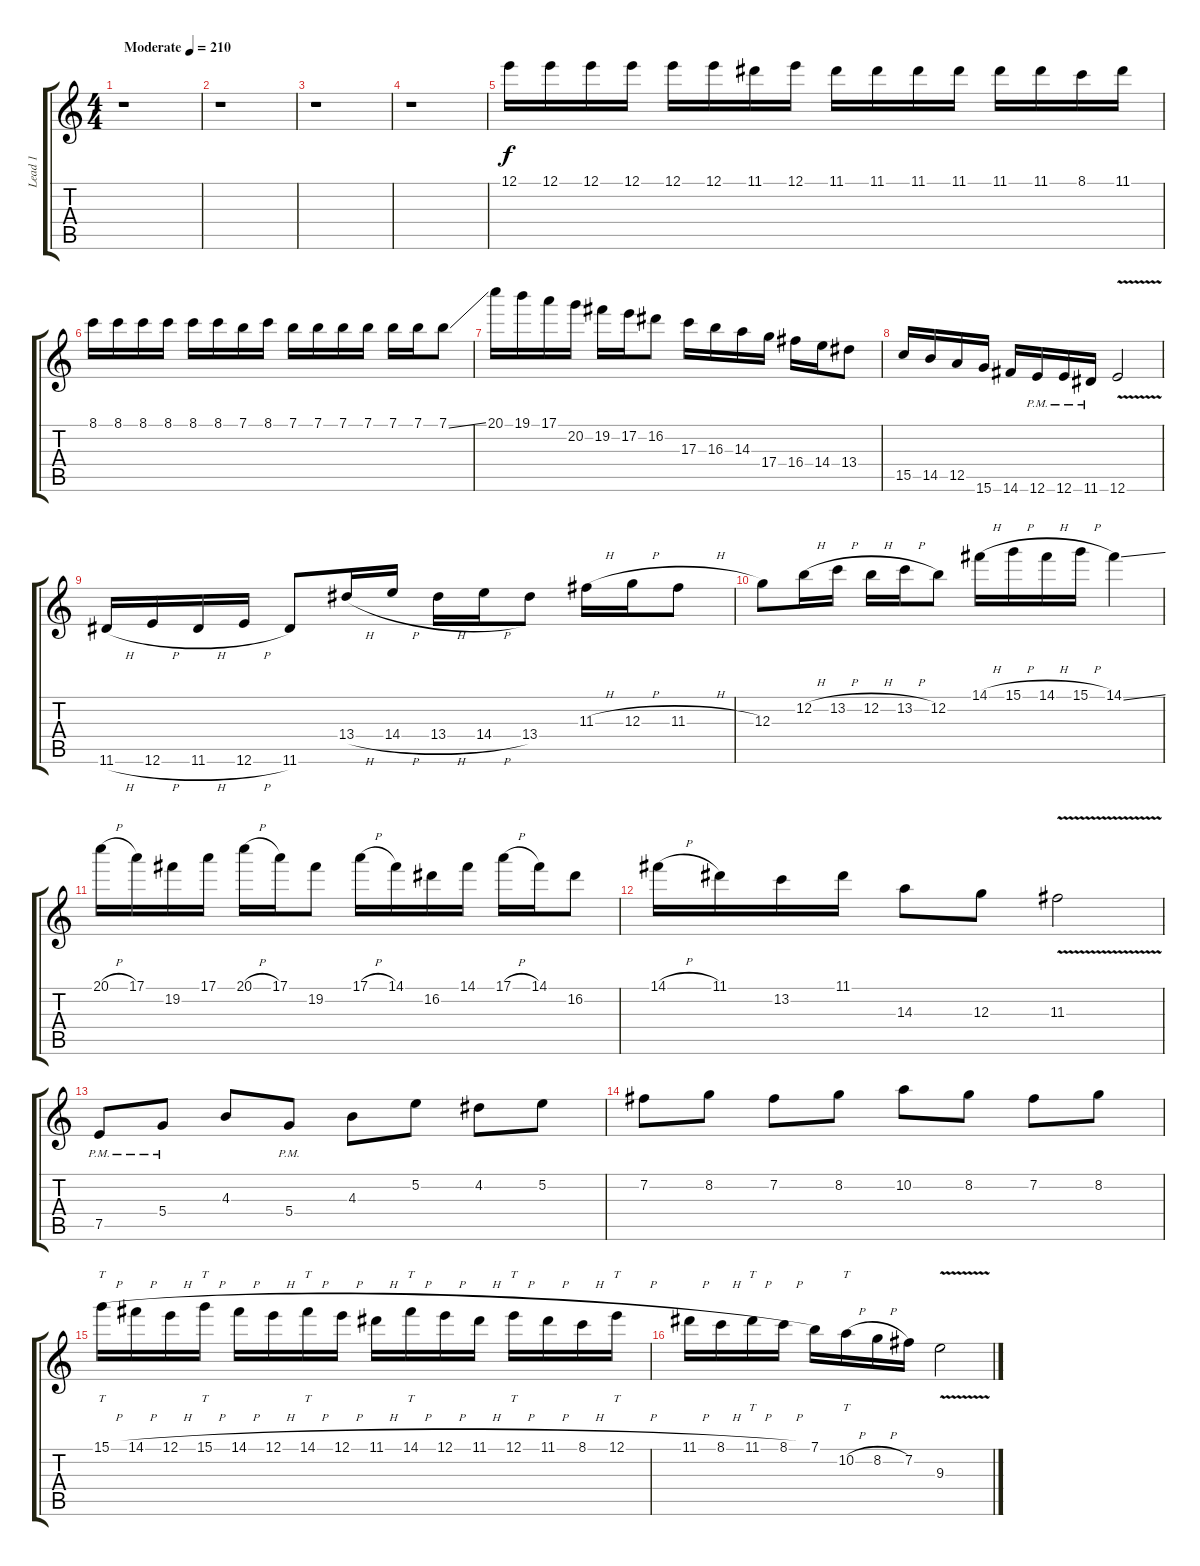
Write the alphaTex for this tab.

\track ("Lead 1" "Lead 1") {instrument distortionguitar}
\staff {score tabs}
\tuning (E4 B3 G3 D3 A2 E2) {hide}
\ts (4 4)
\tempo (210 "Moderate")
\clef g2
\ks c
r.1{dy f instrument distortionguitar} |
r.1 |
r.1 |
r.1 |
12.1.16 12.1.16 12.1.16 12.1.16 12.1.16 12.1.16 11.1.16 12.1.16 11.1.16 11.1.16 11.1.16 11.1.16 11.1.16 11.1.16 8.1.16 11.1.16 |
8.1.16 8.1.16 8.1.16 8.1.16 8.1.16 8.1.16 7.1.16 8.1.16 7.1.16 7.1.16 7.1.16 7.1.16 7.1.16 7.1.16 7.1{ss}.8 |
20.1.16 19.1.16 17.1.16 20.2.16 19.2.16 17.2.16 16.2.8 17.3.16 16.3.16 14.3.16 17.4.16 16.4.16 14.4.16 13.4.8 |
15.5.16 14.5.16 12.5.16 15.6.16 14.6.16 12.6{pm}.16 12.6{pm}.16 11.6{pm}.16 12.6{v}.2 |
11.6{h}.16 12.6{h}.16 11.6{h}.16 12.6{h}.16 11.6.8 13.4{h}.16 14.4{h}.16 13.4{h}.16 14.4{h}.16 13.4.8 11.3{h}.16 12.3{h}.16 11.3{h}.8 |
12.3.8 12.2{h}.16 13.2{h}.16 12.2{h}.16 13.2{h}.16 12.2.8 14.1{h}.16 15.1{h}.16 14.1{h}.16 15.1{h}.16 14.1{ss}.4 |
20.1{h}.16 17.1.16 19.2.16 17.1.16 20.1{h}.16 17.1.16 19.2.8 17.1{h}.16 14.1.16 16.2.16 14.1.16 17.1{h}.16 14.1.16 16.2.8 |
14.1{h}.16 11.1.16 13.2.16 11.1.16 14.3.8 12.3.8 11.3{v}.2 |
7.5{pm}.8 5.4{pm}.8 4.3.8 5.4{pm}.8 4.3.8 5.2.8 4.2.8 5.2.8 |
7.2.8 8.2.8 7.2.8 8.2.8 10.2.8 8.2.8 7.2.8 8.2.8 |
15.1{h}.16{tt} 14.1{h}.16 12.1{h}.16 15.1{h}.16{tt} 14.1{h}.16 12.1{h}.16 14.1{h}.16{tt} 12.1{h}.16 11.1{h}.16 14.1{h}.16{tt} 12.1{h}.16 11.1{h}.16 12.1{h}.16{tt} 11.1{h}.16 8.1{h}.16 12.1{h}.16{tt} |
11.1{h}.16 8.1{h}.16 11.1{h}.16{tt} 8.1{h}.16 7.1.16 10.2{h}.16{tt} 8.2{h}.16 7.2.16 9.3{v}.2
